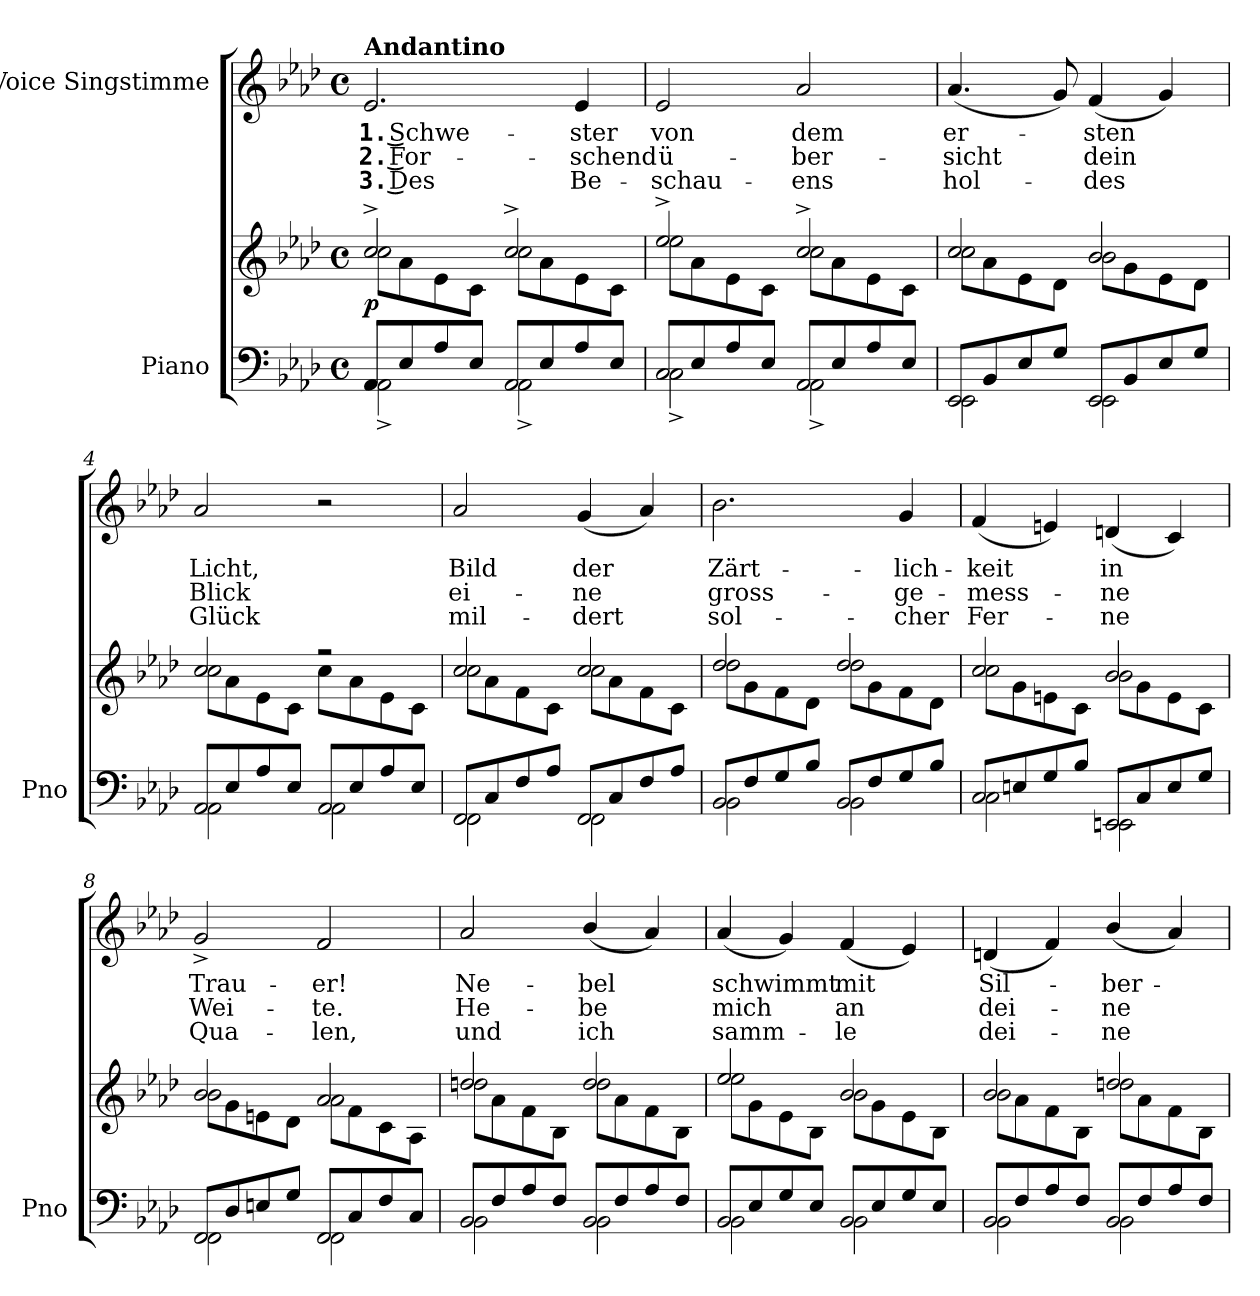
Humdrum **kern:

**kern	**kern	**dynam	**kern	**text	**text	**text	**dynam
*part2	*part2	*part2	*part1	*part1	*part1	*part1	*part1
*staff3	*staff2	*staff2/3	*staff1	*staff1	*staff1	*staff1	*staff1
*I"Piano	*	*	*I"Voice Singstimme	*	*	*	*
*I'Pno	*	*	*	*	*	*	*
*clefF4	*clefG2	*	*clefG2	*	*	*	*
*k[b-e-a-d-]	*k[b-e-a-d-]	*	*k[b-e-a-d-]	*	*	*	*
*M4/4	*M4/4	*	*M4/4	*	*	*	*
*met(c)	*met(c)	*	*met(c)	*	*	*	*
=1	=1	=1	=1	=1	=1	=1	=1
*	*^	*	*	*	*	*	*
!	!	!	!	!LO:TX:a:B:t=Andantino	!	!	!	!
!LO:TX:i:t=sempre marcato	!	!	!	!	!	!	!	!
!LO:N:head=open	!	!LO:N:head=open	!LO:DY:b	!	!	!	!	!LO:DY:a
*^	*	*	*	*	*	*	*	*
!	!	!	!	!	!	!	!	!	!LO:DY:n=1:a
8AA-/L	2AA-^\	2cc^/	8cc\L	p	2.e-/	1. Schwe-	2. For-	3. Des	other-dynamics p
8E-/	.	.	8a-\	.	.	.	.	.	.
8A-/	.	.	8e-\	.	.	.	.	.	.
8E-/J	.	.	8c\J	.	.	.	.	.	.
!LO:N:head=open	!	!	!LO:N:head=open	!	!	!	!	!	!
8AA-/L	2AA-^\	2cc^/	8cc\L	.	.	.	.	.	.
8E-/	.	.	8a-\	.	.	.	.	.	.
8A-/	.	.	8e-\	.	4e-/	-ster	-schend	Be-	.
8E-/J	.	.	8c\J	.	.	.	.	.	.
=2	=2	=2	=2	=2	=2	=2	=2	=2	=2
!LO:N:head=open	!	!	!LO:N:head=open	!	!	!	!	!	!
8C/L	2C^\	2ee-^/	8ee-\L	.	2e-/	von	ü-	-schau-	.
8E-/	.	.	8a-\	.	.	.	.	.	.
8A-/	.	.	8e-\	.	.	.	.	.	.
8E-/J	.	.	8c\J	.	.	.	.	.	.
!LO:N:head=open	!	!	!LO:N:head=open	!	!	!	!	!	!
8AA-/L	2AA-^\	2cc^/	8cc\L	.	2a-/	dem	-ber-	-ens	.
8E-/	.	.	8a-\	.	.	.	.	.	.
8A-/	.	.	8e-\	.	.	.	.	.	.
8E-/J	.	.	8c\J	.	.	.	.	.	.
=3	=3	=3	=3	=3	=3	=3	=3	=3	=3
!LO:N:head=open	!	!	!LO:N:head=open	!	!	!	!	!	!
8EE-/L	2EE-\	2cc/	8cc\L	.	(4.a-/	er-	-sicht	hol-	.
8BB-/	.	.	8a-\	.	.	.	.	.	.
8E-/	.	.	8e-\	.	.	.	.	.	.
8G/J	.	.	8d-\J	.	8g/)	.	.	.	.
!LO:N:head=open	!	!	!LO:N:head=open	!	!	!	!	!	!
8EE-/L	2EE-\	2b-/	8b-\L	.	(4f/	-sten	dein	-des	.
8BB-/	.	.	8g\	.	.	.	.	.	.
8E-/	.	.	8e-\	.	4g/)	.	.	.	.
8G/J	.	.	8d-\J	.	.	.	.	.	.
=4	=4	=4	=4	=4	=4	=4	=4	=4	=4
!LO:N:head=open	!	!	!LO:N:head=open	!	!	!	!	!	!
8AA-/L	2AA-\	2cc/	8cc\L	.	2a-/	Licht,	Blick	Glück	.
8E-/	.	.	8a-\	.	.	.	.	.	.
8A-/	.	.	8e-\	.	.	.	.	.	.
8E-/J	.	.	8c\J	.	.	.	.	.	.
!LO:N:head=open	!	!	!	!	!	!	!	!	!
8AA-/L	2AA-\	2r	8cc\L	.	2r	.	.	.	.
8E-/	.	.	8a-\	.	.	.	.	.	.
8A-/	.	.	8e-\	.	.	.	.	.	.
8E-/J	.	.	8c\J	.	.	.	.	.	.
=5	=5	=5	=5	=5	=5	=5	=5	=5	=5
!LO:N:head=open	!	!	!LO:N:head=open	!	!	!	!	!	!
8FF/L	2FF\	2cc/	8cc\L	.	2a-/	Bild	ei-	mil-	.
8C/	.	.	8a-\	.	.	.	.	.	.
8F/	.	.	8f\	.	.	.	.	.	.
8A-/J	.	.	8c\J	.	.	.	.	.	.
!LO:N:head=open	!	!	!LO:N:head=open	!	!	!	!	!	!
8FF/L	2FF\	2cc/	8cc\L	.	(4g/	der	-ne	-dert	.
8C/	.	.	8a-\	.	.	.	.	.	.
8F/	.	.	8f\	.	4a-/)	.	.	.	.
8A-/J	.	.	8c\J	.	.	.	.	.	.
=6	=6	=6	=6	=6	=6	=6	=6	=6	=6
!LO:N:head=open	!	!	!LO:N:head=open	!	!	!	!	!	!
8BB-/L	2BB-\	2dd-/	8dd-\L	.	2.b-\	Zärt-	gross-	sol-	.
8F/	.	.	8g\	.	.	.	.	.	.
8G/	.	.	8f\	.	.	.	.	.	.
8B-/J	.	.	8d-\J	.	.	.	.	.	.
!LO:N:head=open	!	!	!LO:N:head=open	!	!	!	!	!	!
8BB-/L	2BB-\	2dd-/	8dd-\L	.	.	.	.	.	.
8F/	.	.	8g\	.	.	.	.	.	.
8G/	.	.	8f\	.	4g/	-lich-	-ge-	-cher	.
8B-/J	.	.	8d-\J	.	.	.	.	.	.
=7	=7	=7	=7	=7	=7	=7	=7	=7	=7
!LO:N:head=open	!	!	!LO:N:head=open	!	!	!	!	!	!
8C/L	2C\	2cc/	8cc\L	.	(4f/	-keit	-mess-	Fer-	.
8En/	.	.	8g\	.	.	.	.	.	.
8G/	.	.	8en\	.	4en/)	.	.	.	.
8B-/J	.	.	8c\J	.	.	.	.	.	.
!LO:N:head=open	!	!	!LO:N:head=open	!	!	!	!	!	!
8EEn/L	2EE\	2b-/	8b-\L	.	(4dn/	in	-ne	-ne	.
8C/	.	.	8g\	.	.	.	.	.	.
8E/	.	.	8e\	.	4c/)	.	.	.	.
8G/J	.	.	8c\J	.	.	.	.	.	.
=8	=8	=8	=8	=8	=8	=8	=8	=8	=8
!LO:N:head=open	!	!	!LO:N:head=open	!	!	!	!	!	!
8FF/L	2FF\	2b-/	8b-\L	.	2g^>/	Trau-	Wei-	Qua-	.
8D-/	.	.	8g\	.	.	.	.	.	.
8En/	.	.	8en\	.	.	.	.	.	.
8G/J	.	.	8d-\J	.	.	.	.	.	.
!LO:N:head=open	!	!	!LO:N:head=open	!	!	!	!	!	!
8FF/L	2FF\	2a-/	8a-\L	.	2f/	-er!	-te.	-len,	.
8C/	.	.	8f\	.	.	.	.	.	.
8F/	.	.	8c\	.	.	.	.	.	.
8C/J	.	.	8A-\J	.	.	.	.	.	.
=9	=9	=9	=9	=9	=9	=9	=9	=9	=9
!LO:N:head=open	!	!	!LO:N:head=open	!	!	!	!	!	!
8BB-/L	2BB-\	2ddn/	8dd\L	.	2a-/	Ne-	He-	und	.
8F/	.	.	8a-\	.	.	.	.	.	.
8A-/	.	.	8f\	.	.	.	.	.	.
8F/J	.	.	8B-\J	.	.	.	.	.	.
!LO:N:head=open	!	!	!LO:N:head=open	!	!	!	!	!	!
8BB-/L	2BB-\	2dd/	8dd\L	.	(4b-/	-bel	-be	ich	.
8F/	.	.	8a-\	.	.	.	.	.	.
8A-/	.	.	8f\	.	4a-/)	.	.	.	.
8F/J	.	.	8B-\J	.	.	.	.	.	.
=10	=10	=10	=10	=10	=10	=10	=10	=10	=10
!LO:N:head=open	!	!	!LO:N:head=open	!	!	!	!	!	!
8BB-/L	2BB-\	2ee-/	8ee-\L	.	(4a-/	schwimmt	mich	samm-	.
8E-/	.	.	8g\	.	.	.	.	.	.
8G/	.	.	8e-\	.	4g/)	.	.	.	.
8E-/J	.	.	8B-\J	.	.	.	.	.	.
!LO:N:head=open	!	!	!LO:N:head=open	!	!	!	!	!	!
8BB-/L	2BB-\	2b-/	8b-\L	.	(4f/	mit	an	-le	.
8E-/	.	.	8g\	.	.	.	.	.	.
8G/	.	.	8e-\	.	4e-/)	.	.	.	.
8E-/J	.	.	8B-\J	.	.	.	.	.	.
=11	=11	=11	=11	=11	=11	=11	=11	=11	=11
!LO:N:head=open	!	!	!LO:N:head=open	!	!	!	!	!	!
8BB-/L	2BB-\	2b-/	8b-\L	.	(4dn/	Sil-	dei-	dei-	.
8F/	.	.	8a-\	.	.	.	.	.	.
8A-/	.	.	8f\	.	4f/)	.	.	.	.
8F/J	.	.	8B-\J	.	.	.	.	.	.
!LO:N:head=open	!	!	!LO:N:head=open	!	!	!	!	!	!
8BB-/L	2BB-\	2ddn/	8dd\L	.	(4b-/	-ber-	-ne	-ne	.
8F/	.	.	8a-\	.	.	.	.	.	.
8A-/	.	.	8f\	.	4a-/)	.	.	.	.
8F/J	.	.	8B-\J	.	.	.	.	.	.
*v	*v	*	*	*	*	*	*	*	*
*	*v	*v	*	*	*	*	*	*
=	=	=	=	=	=	=	=
*-	*-	*-	*-	*-	*-	*-	*-
